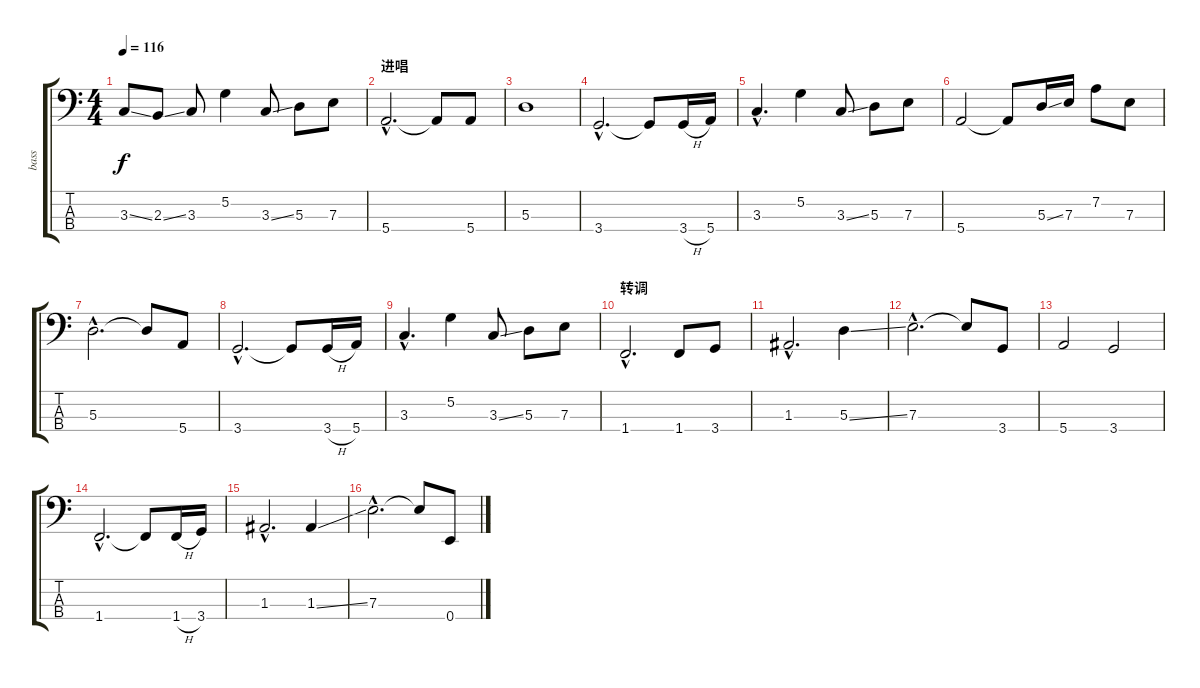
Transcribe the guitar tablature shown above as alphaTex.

\track ("bass" "bass") {instrument electricbassfinger}
\staff {score tabs}
\tuning (G2 D2 A1 E1) {hide}
\ts (4 4)
\tempo 116
\clef f4
\ks c
3.3{ss}.8{dy f} 2.3{ss}.8 3.3.8 5.2.4 3.3{ss}.8 5.3.8 7.3.8 |
\section ("" "进唱")
5.4{hac}.2{d} 5.4{t}.8 5.4.8 |
5.3.1 |
3.4{hac}.2{d} 3.4{t}.8 3.4{h}.16 5.4.16 |
3.3{hac}.4{d} 5.2.4 3.3{ss}.8 5.3.8 7.3.8 |
5.4.2 5.4{t}.8 5.3{ss}.16 7.3.16 7.2.8 7.3.8 |
5.3{hac}.2{d} 5.3{t}.8 5.4.8 |
3.4{hac}.2{d} 3.4{t}.8 3.4{h}.16 5.4.16 |
3.3{hac}.4{d} 5.2.4 3.3{ss}.8 5.3.8 7.3.8 |
\section ("" "转调")
1.4{hac}.2{d} 1.4.8 3.4.8 |
1.3{hac}.2{d} 5.3{ss}.4 |
7.3{hac}.2{d} 7.3{t}.8 3.4.8 |
5.4.2 3.4.2 |
1.4{hac}.2{d} 1.4{t}.8 1.4{h}.16 3.4.16 |
1.3{hac}.2{d} 1.3{ss}.4 |
7.3{hac}.2{d} 7.3{t}.8 0.4.8
